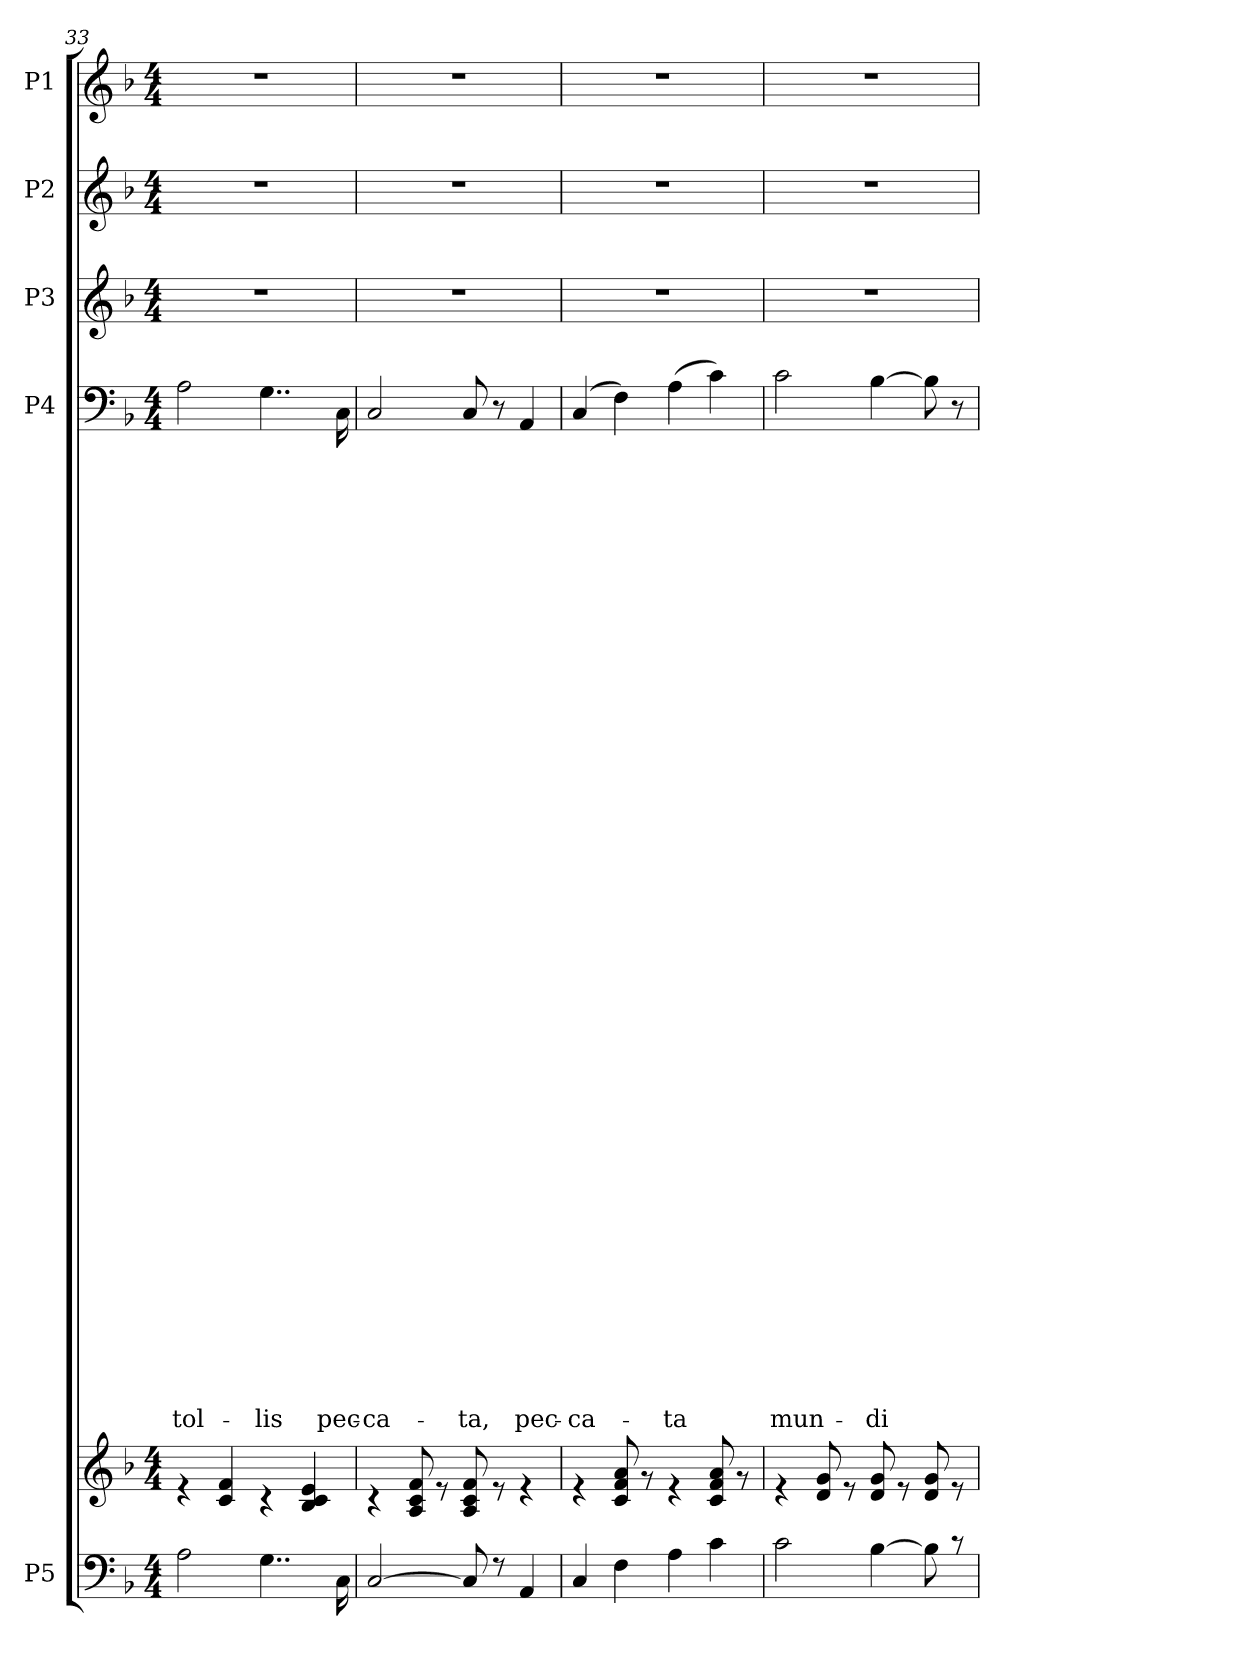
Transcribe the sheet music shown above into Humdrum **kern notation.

**kern	**kern	**kern	**text	**text	**text	**text	**text	**text	**text	**text	**text	**text	**text	**text	**text	**text	**text	**text	**text	**text	**text	**text	**text	**text	**text	**text	**text	**text	**text	**text	**text	**text	**text	**text	**text	**text	**text	**text	**text	**text	**text	**text	**text	**kern	**kern	**kern
*part5	*part5	*part4	*part4	*part4	*part4	*part4	*part4	*part4	*part4	*part4	*part4	*part4	*part4	*part4	*part4	*part4	*part4	*part4	*part4	*part4	*part4	*part4	*part4	*part4	*part4	*part4	*part4	*part4	*part4	*part4	*part4	*part4	*part4	*part4	*part4	*part4	*part4	*part4	*part4	*part4	*part4	*part4	*part4	*part3	*part2	*part1
*staff6	*staff5	*staff4	*staff4	*staff4	*staff4	*staff4	*staff4	*staff4	*staff4	*staff4	*staff4	*staff4	*staff4	*staff4	*staff4	*staff4	*staff4	*staff4	*staff4	*staff4	*staff4	*staff4	*staff4	*staff4	*staff4	*staff4	*staff4	*staff4	*staff4	*staff4	*staff4	*staff4	*staff4	*staff4	*staff4	*staff4	*staff4	*staff4	*staff4	*staff4	*staff4	*staff4	*staff4	*staff3	*staff2	*staff1
*I"P5	*	*I"P4	*	*	*	*	*	*	*	*	*	*	*	*	*	*	*	*	*	*	*	*	*	*	*	*	*	*	*	*	*	*	*	*	*	*	*	*	*	*	*	*	*	*I"P3	*I"P2	*I"P1
!!LO:PB:g=z
*clefF4	*clefG2	*clefF4	*	*	*	*	*	*	*	*	*	*	*	*	*	*	*	*	*	*	*	*	*	*	*	*	*	*	*	*	*	*	*	*	*	*	*	*	*	*	*	*	*	*clefG2	*clefG2	*clefG2
*	*	*	*	*	*	*	*	*	*	*	*	*	*	*	*	*	*	*	*	*	*	*	*	*	*	*	*	*	*	*	*	*	*	*	*	*	*	*	*	*	*	*	*	*ITrd7c12	*	*
*k[b-]	*k[b-]	*k[b-]	*	*	*	*	*	*	*	*	*	*	*	*	*	*	*	*	*	*	*	*	*	*	*	*	*	*	*	*	*	*	*	*	*	*	*	*	*	*	*	*	*	*k[b-]	*k[b-]	*k[b-]
*F:	*F:	*F:	*	*	*	*	*	*	*	*	*	*	*	*	*	*	*	*	*	*	*	*	*	*	*	*	*	*	*	*	*	*	*	*	*	*	*	*	*	*	*	*	*	*F:	*F:	*F:
*M4/4	*M4/4	*M4/4	*	*	*	*	*	*	*	*	*	*	*	*	*	*	*	*	*	*	*	*	*	*	*	*	*	*	*	*	*	*	*	*	*	*	*	*	*	*	*	*	*	*M4/4	*M4/4	*M4/4
=33	=33	=33	=33	=33	=33	=33	=33	=33	=33	=33	=33	=33	=33	=33	=33	=33	=33	=33	=33	=33	=33	=33	=33	=33	=33	=33	=33	=33	=33	=33	=33	=33	=33	=33	=33	=33	=33	=33	=33	=33	=33	=33	=33	=33	=33	=33
*^	*^	*	*	*	*	*	*	*	*	*	*	*	*	*	*	*	*	*	*	*	*	*	*	*	*	*	*	*	*	*	*	*	*	*	*	*	*	*	*	*	*	*	*	*	*	*
!	!	!	!	!	!	!	!	!	!	!	!	!	!	!	!	!	!	!	!	!	!	!	!	!	!	!	!	!	!	!	!	!	!	!	!	!	!	!	!	!	!	!	!	!	!LO:LY:b	!	!	!
2A\	1ryy	1ryy	4r	2A\	.	.	.	.	.	.	.	.	.	.	.	.	.	.	.	.	.	.	.	.	.	.	.	.	.	.	.	.	.	.	.	.	.	.	.	.	.	.	.	.	tol-	1r	1r	1r
.	.	.	4c/ 4f/	.	.	.	.	.	.	.	.	.	.	.	.	.	.	.	.	.	.	.	.	.	.	.	.	.	.	.	.	.	.	.	.	.	.	.	.	.	.	.	.	.	.	.	.	.
!	!	!	!	!	!	!	!	!	!	!	!	!	!	!	!	!	!	!	!	!	!	!	!	!	!	!	!	!	!	!	!	!	!	!	!	!	!	!	!	!	!	!	!	!	!LO:LY:b	!	!	!
4..G\	.	.	4r	4..G\	.	.	.	.	.	.	.	.	.	.	.	.	.	.	.	.	.	.	.	.	.	.	.	.	.	.	.	.	.	.	.	.	.	.	.	.	.	.	.	.	-lis	.	.	.
.	.	.	4B-/ 4c/ 4e/	.	.	.	.	.	.	.	.	.	.	.	.	.	.	.	.	.	.	.	.	.	.	.	.	.	.	.	.	.	.	.	.	.	.	.	.	.	.	.	.	.	.	.	.	.
!	!	!	!	!	!	!	!	!	!	!	!	!	!	!	!	!	!	!	!	!	!	!	!	!	!	!	!	!	!	!	!	!	!	!	!	!	!	!	!	!	!	!	!	!	!LO:LY:b	!	!	!
16C\	.	.	.	16C\	.	.	.	.	.	.	.	.	.	.	.	.	.	.	.	.	.	.	.	.	.	.	.	.	.	.	.	.	.	.	.	.	.	.	.	.	.	.	.	.	pec-	.	.	.
=34	=34	=34	=34	=34	=34	=34	=34	=34	=34	=34	=34	=34	=34	=34	=34	=34	=34	=34	=34	=34	=34	=34	=34	=34	=34	=34	=34	=34	=34	=34	=34	=34	=34	=34	=34	=34	=34	=34	=34	=34	=34	=34	=34	=34	=34	=34	=34	=34
!	!	!	!	!	!	!	!	!	!	!	!	!	!	!	!	!	!	!	!	!	!	!	!	!	!	!	!	!	!	!	!	!	!	!	!	!	!	!	!	!	!	!	!	!	!LO:LY:b	!	!	!
[<2C/	1ryy	1ryy	4r	2C/	.	.	.	.	.	.	.	.	.	.	.	.	.	.	.	.	.	.	.	.	.	.	.	.	.	.	.	.	.	.	.	.	.	.	.	.	.	.	.	.	-ca-	1r	1r	1r
.	.	.	8A/ 8c/ 8f/	.	.	.	.	.	.	.	.	.	.	.	.	.	.	.	.	.	.	.	.	.	.	.	.	.	.	.	.	.	.	.	.	.	.	.	.	.	.	.	.	.	.	.	.	.
.	.	.	8r	.	.	.	.	.	.	.	.	.	.	.	.	.	.	.	.	.	.	.	.	.	.	.	.	.	.	.	.	.	.	.	.	.	.	.	.	.	.	.	.	.	.	.	.	.
!	!	!	!	!	!	!	!	!	!	!	!	!	!	!	!	!	!	!	!	!	!	!	!	!	!	!	!	!	!	!	!	!	!	!	!	!	!	!	!	!	!	!	!	!	!LO:LY:b	!	!	!
8C/]	.	.	8A/ 8c/ 8f/	8C/	.	.	.	.	.	.	.	.	.	.	.	.	.	.	.	.	.	.	.	.	.	.	.	.	.	.	.	.	.	.	.	.	.	.	.	.	.	.	.	.	-ta,	.	.	.
8r	.	.	8r	8r	.	.	.	.	.	.	.	.	.	.	.	.	.	.	.	.	.	.	.	.	.	.	.	.	.	.	.	.	.	.	.	.	.	.	.	.	.	.	.	.	.	.	.	.
!	!	!	!	!	!	!	!	!	!	!	!	!	!	!	!	!	!	!	!	!	!	!	!	!	!	!	!	!	!	!	!	!	!	!	!	!	!	!	!	!	!	!	!	!	!LO:LY:b	!	!	!
4AA/	.	.	4r	4AA/	.	.	.	.	.	.	.	.	.	.	.	.	.	.	.	.	.	.	.	.	.	.	.	.	.	.	.	.	.	.	.	.	.	.	.	.	.	.	.	.	pec-	.	.	.
=35	=35	=35	=35	=35	=35	=35	=35	=35	=35	=35	=35	=35	=35	=35	=35	=35	=35	=35	=35	=35	=35	=35	=35	=35	=35	=35	=35	=35	=35	=35	=35	=35	=35	=35	=35	=35	=35	=35	=35	=35	=35	=35	=35	=35	=35	=35	=35	=35
!	!	!	!	!	!	!	!	!	!	!	!	!	!	!	!	!	!	!	!	!	!	!	!	!	!	!	!	!	!	!	!	!	!	!	!	!	!	!	!	!	!	!	!	!	!LO:LY:b	!	!	!
4C/	1ryy	1ryy	4r	(<4C/	.	.	.	.	.	.	.	.	.	.	.	.	.	.	.	.	.	.	.	.	.	.	.	.	.	.	.	.	.	.	.	.	.	.	.	.	.	.	.	.	-ca-	1r	1r	1r
4F\	.	.	8c/ 8f/ 8a/	4F\)	.	.	.	.	.	.	.	.	.	.	.	.	.	.	.	.	.	.	.	.	.	.	.	.	.	.	.	.	.	.	.	.	.	.	.	.	.	.	.	.	.	.	.	.
.	.	.	8r	.	.	.	.	.	.	.	.	.	.	.	.	.	.	.	.	.	.	.	.	.	.	.	.	.	.	.	.	.	.	.	.	.	.	.	.	.	.	.	.	.	.	.	.	.
!	!	!	!	!	!	!	!	!	!	!	!	!	!	!	!	!	!	!	!	!	!	!	!	!	!	!	!	!	!	!	!	!	!	!	!	!	!	!	!	!	!	!	!	!	!LO:LY:b	!	!	!
4A\	.	.	4r	(>4A\	.	.	.	.	.	.	.	.	.	.	.	.	.	.	.	.	.	.	.	.	.	.	.	.	.	.	.	.	.	.	.	.	.	.	.	.	.	.	.	.	-ta	.	.	.
4c\	.	.	8c/ 8f/ 8a/	4c\)	.	.	.	.	.	.	.	.	.	.	.	.	.	.	.	.	.	.	.	.	.	.	.	.	.	.	.	.	.	.	.	.	.	.	.	.	.	.	.	.	.	.	.	.
.	.	.	8r	.	.	.	.	.	.	.	.	.	.	.	.	.	.	.	.	.	.	.	.	.	.	.	.	.	.	.	.	.	.	.	.	.	.	.	.	.	.	.	.	.	.	.	.	.
=36	=36	=36	=36	=36	=36	=36	=36	=36	=36	=36	=36	=36	=36	=36	=36	=36	=36	=36	=36	=36	=36	=36	=36	=36	=36	=36	=36	=36	=36	=36	=36	=36	=36	=36	=36	=36	=36	=36	=36	=36	=36	=36	=36	=36	=36	=36	=36	=36
!	!	!	!	!	!	!	!	!	!	!	!	!	!	!	!	!	!	!	!	!	!	!	!	!	!	!	!	!	!	!	!	!	!	!	!	!	!	!	!	!	!	!	!	!	!LO:LY:b	!	!	!
2c\	1ryy	1ryy	4r	2c\	.	.	.	.	.	.	.	.	.	.	.	.	.	.	.	.	.	.	.	.	.	.	.	.	.	.	.	.	.	.	.	.	.	.	.	.	.	.	.	.	mun-	1r	1r	1r
.	.	.	8d/ 8g/	.	.	.	.	.	.	.	.	.	.	.	.	.	.	.	.	.	.	.	.	.	.	.	.	.	.	.	.	.	.	.	.	.	.	.	.	.	.	.	.	.	.	.	.	.
.	.	.	8r	.	.	.	.	.	.	.	.	.	.	.	.	.	.	.	.	.	.	.	.	.	.	.	.	.	.	.	.	.	.	.	.	.	.	.	.	.	.	.	.	.	.	.	.	.
!	!	!	!	!	!	!	!	!	!	!	!	!	!	!	!	!	!	!	!	!	!	!	!	!	!	!	!	!	!	!	!	!	!	!	!	!	!	!	!	!	!	!	!	!	!LO:LY:b	!	!	!
[>4B-\	.	.	8d/ 8g/	[>4B-\	.	.	.	.	.	.	.	.	.	.	.	.	.	.	.	.	.	.	.	.	.	.	.	.	.	.	.	.	.	.	.	.	.	.	.	.	.	.	.	.	-di	.	.	.
.	.	.	8r	.	.	.	.	.	.	.	.	.	.	.	.	.	.	.	.	.	.	.	.	.	.	.	.	.	.	.	.	.	.	.	.	.	.	.	.	.	.	.	.	.	.	.	.	.
8B-\]	.	.	8d/ 8g/	8B-\]	.	.	.	.	.	.	.	.	.	.	.	.	.	.	.	.	.	.	.	.	.	.	.	.	.	.	.	.	.	.	.	.	.	.	.	.	.	.	.	.	.	.	.	.
8r	.	.	8r	8r	.	.	.	.	.	.	.	.	.	.	.	.	.	.	.	.	.	.	.	.	.	.	.	.	.	.	.	.	.	.	.	.	.	.	.	.	.	.	.	.	.	.	.	.
*v	*v	*	*	*	*	*	*	*	*	*	*	*	*	*	*	*	*	*	*	*	*	*	*	*	*	*	*	*	*	*	*	*	*	*	*	*	*	*	*	*	*	*	*	*	*	*	*	*
*	*v	*v	*	*	*	*	*	*	*	*	*	*	*	*	*	*	*	*	*	*	*	*	*	*	*	*	*	*	*	*	*	*	*	*	*	*	*	*	*	*	*	*	*	*	*	*	*
=	=	=	=	=	=	=	=	=	=	=	=	=	=	=	=	=	=	=	=	=	=	=	=	=	=	=	=	=	=	=	=	=	=	=	=	=	=	=	=	=	=	=	=	=	=	=
*-	*-	*-	*-	*-	*-	*-	*-	*-	*-	*-	*-	*-	*-	*-	*-	*-	*-	*-	*-	*-	*-	*-	*-	*-	*-	*-	*-	*-	*-	*-	*-	*-	*-	*-	*-	*-	*-	*-	*-	*-	*-	*-	*-	*-	*-	*-
